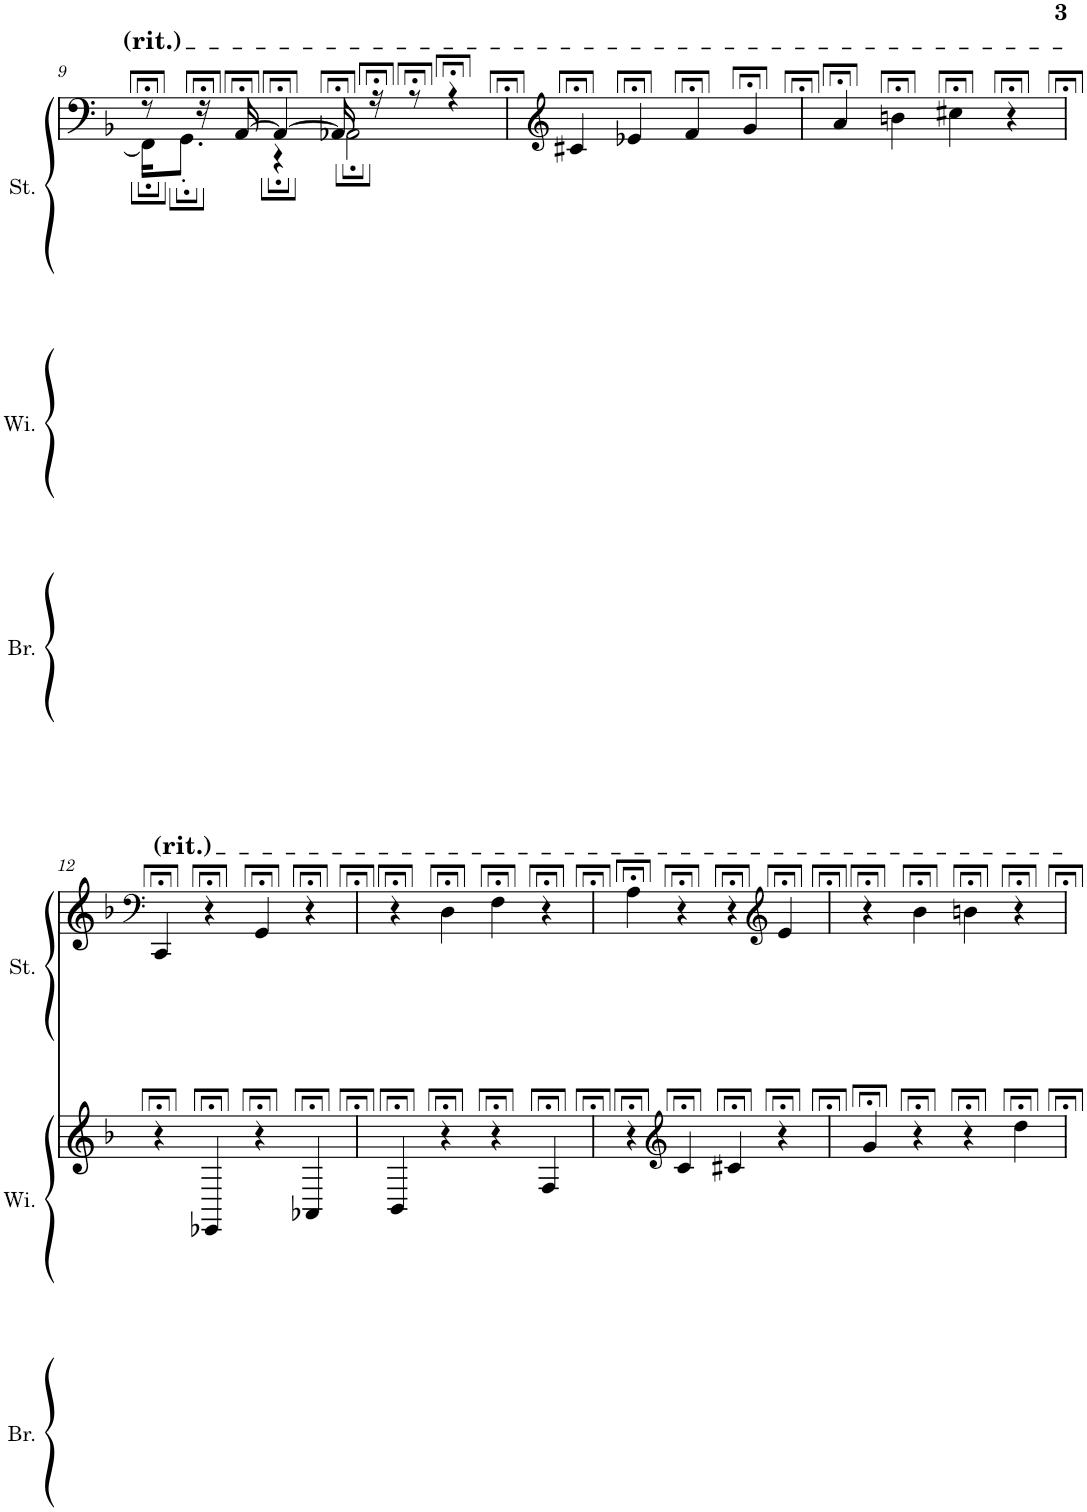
**kern	**kern	**kern	**kern	**kern	**kern
*part3	*part3	*part2	*part2	*part1	*part1
*staff6	*staff5	*staff4	*staff3	*staff2	*staff1
*I"Brass	*	*I"Winds	*	*I"Strings	*
*I'Br.	*	*I'Wi.	*	*I'St.	*
!!LO:PB:g=z
*clefF4	*clefG2	*clefF4	*clefG2	*clefF4	*clefF4
*k[b-]	*k[b-]	*k[b-]	*k[b-]	*k[b-]	*k[b-]
*M4/4	*M4/4	*M4/4	*M4/4	*M4/4	*M4/4
=9	=9	=9	=9	=9	=9
*	*	*	*	*	*^
1r;<	1r;<	1r;<	1r;<	1r;<	8r;<	16FF#;\KL]
.	.	.	.	.	.	8.GG;'\J
.	.	.	.	.	16r;<	.
.	.	.	.	.	[16AA;</	.
.	.	.	.	.	4AA;</_	4r;
.	.	.	.	.	16AA;</]	2AA-X;\
.	.	.	.	.	16r;<	.
.	.	.	.	.	8r;<	.
.	.	.	.	.	4r;<	.
*	*	*	*	*	*v	*v
=10	=10	=10	=10	=10	=10
*	*	*	*	*	*clefG2
1r;<	1r;<	1r;<	1r;<	1r;<	4c#X;</
.	.	.	.	.	4e-X;</
.	.	.	.	.	4f;</
.	.	.	.	.	4g;</
=11	=11	=11	=11	=11	=11
1r;<	1r;<	1r;<	1r;<	1r;<	4a;</
.	.	.	.	.	4bn;<\
.	.	.	.	.	4cc#X;<\
.	.	.	.	.	4r;<
!!LO:LB:g=z
=12	=12	=12	=12	=12	=12
*	*	*	*	*	*clefF4
1r;<	1r;<	1r;<	4r;<	1r;<	4CC;</
.	.	.	4EE-X;</	.	4r;<
.	.	.	4r;<	.	4GG;</
.	.	.	4AA-X;</	.	4r;<
=13	=13	=13	=13	=13	=13
1r;<	1r;<	1r;<	4BB-;</	1r;<	4r;<
.	.	.	4r;<	.	4D;<\
.	.	.	4r;<	.	4F;<\
.	.	.	4F;</	.	4r;<
=14	=14	=14	=14	=14	=14
1r;<	1r;<	1r;<	4r;<	1r;<	4A;<\
*	*	*	*clefG2	*	*
.	.	.	4c;</	.	4r;<
.	.	.	4c#X;</	.	4r;<
*	*	*	*	*	*clefG2
.	.	.	4r;<	.	4e;</
=15	=15	=15	=15	=15	=15
1r;<	1r;<	1r;<	4g;</	1r;<	4r;<
.	.	.	4r;<	.	4b-;<\
.	.	.	4r;<	.	4bn;<\
.	.	.	4dd;<\	.	4r;<
=	=	=	=	=	=
*-	*-	*-	*-	*-	*-
